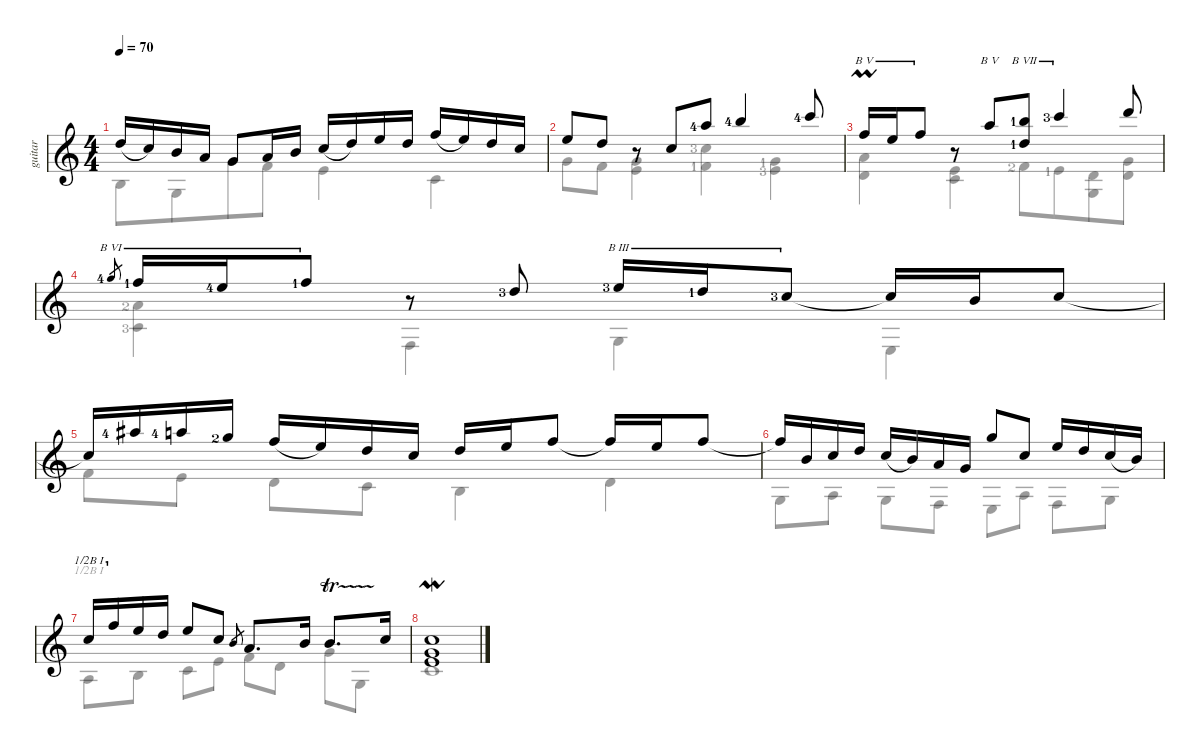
\defaultSystemsLayout 4
\hideDynamics
\bracketExtendMode nobrackets
\otherSystemsTrackNameOrientation horizontal
\extendBarLines
\track ("Nylon Guitar" "guitar") {instrument acousticguitarnylon}
\staff {score}
\tuning (E4 B3 G3 D3 A2 E2)
\voice
\ts (4 4)
\tempo 70
\clef g2
\scale
0.972774
\ks c
3.2.16{dy mf legatoorigin beam Up} 1.2.16{beam Up} 0.2.16{beam Up} 2.3.16{beam Up} 0.3.8{beam Up} 2.3.16{beam Up} 0.2.16{beam Up} 1.2.16{legatoorigin beam Up} 3.2.16{beam Up} 0.1.16{beam Up} 3.2.16{beam Up} 1.1.16{legatoorigin beam Up} 0.1.16{beam Up} 3.2.16{beam Up} 1.2.16{beam Up} |
\scale
0.940172
\scale
0.954281 0.1.8{beam Up} 3.2.8{beam Up} r.8{beam Up} 1.2.8{beam Up beam merge} 5.1{lf 5}.8{beam Up} 7.1{lf 5}.4{beam Up} 8.1{lf 5}.8{beam Up} |
\scale
1.03075
\scale
1.01259 6.2{umordent}.16{barre (5 full) beam Up} 5.2.16{barre (5 full) beam Up} 6.2.8{barre (5 full) beam Up} r.8{beam Up} 5.1.8{barre (5 full) beam Up beam merge} (7.1{lf 2} 7.3{lf 2}).8{barre (7 full) beam Up} 8.1{lf 4}.4{barre (7 full) beam Up} 10.1.8{beam Up} |
\scale
1.02908
\scale
1.03313 8.2{lf 5}.8{gr barre (6 full) beam Up} 6.2{lf 2}.16{barre (6 full) beam Up} 9.3{lf 5}.16{barre (6 full) beam Up} 6.2{lf 2}.8{barre (6 full) beam Up} r.8{beam Up} 3.2{lf 4}.8{beam Up} 5.2{lf 4}.16{barre (3 full) beam Up} 3.2{lf 2}.16{barre (3 full) beam Up} 5.3{lf 4}.8{barre (3 full) beam Up} 5.3{t}.16{beam Up} 0.2.16{beam Up} 5.3.8{beam Up} |
\scale
1.36467
\scale
1.02032 5.3{t}.16{beam Up} 6.1{lf 5 acc #}.16{beam Up} 5.1{lf 5}.16{beam Up} 3.1{lf 3}.16{beam Up} 1.1.16{legatoorigin beam Up} 0.1.16{beam Up} 3.2.16{beam Up} 1.2.16{beam Up} 3.2.16{beam Up} 0.1.16{beam Up} 1.1.8{beam Up} 1.1{t}.16{beam Up} 0.1.16{beam Up} 1.1.8{beam Up} |
\scale
1.26397
\scale
0.979685 1.1{t}.16{beam Up} 0.2.16{beam Up} 1.2.16{beam Up} 3.2.16{beam Up} 1.2.16{legatoorigin beam Up} 0.2.16{beam Up} 2.3.16{beam Up} 0.3.16{beam Up} 3.1.8{beam Up} 1.2.8{beam Up} 0.1.16{beam Up} 3.2.16{beam Up} 1.2.16{legatoorigin beam Up} 0.2.16{beam Up} |
\scale
1.02332
\scale
0.971309 1.2.16{barre (1 half) beam Up} 1.1.16{barre (1 half) beam Up} 0.1.16{beam Up} 3.2.16{beam Up} 0.1.8{beam Up} 1.2.8{beam Up} 0.2.8{gr beam Up} 2.3.8{d beam Up} 0.2.16{beam Up} 0.2{tr (1 16)}.8{d beam Up} 1.2.16{beam Up} |
\scale
0.348043
\scale
1.02869 (1.2{lmordent} 0.3 2.4).1{beam Up}
\voice
\clef g2
\ottava regular
\simile none
\scale
0.972774
\ks c
2.5.8{dy mf beam Down} 3.6.8{beam Down beam merge} 0.3.8{beam Down beam merge} 3.4.8{beam Down} 2.4.4{beam Down} 3.5.4{beam Down} |
\scale
0.954281 0.3.8{beam Down beam merge} 3.4.8{beam Down} (2.4 0.3).4{beam Down} (3.4{lf 2} 5.3{lf 4}).4{beam Down} (7.5{lf 4} 5.4{lf 2}).4{beam Down} |
\scale
1.01259 (7.4 5.5).4{beam Down} (7.5 8.6).4{beam Down} 8.5{lf 3}.8{beam Down beam merge} 7.5{lf 2}.8{beam Down beam merge} (3.6 0.4).8{beam Down} (0.3 10.6).8{beam Down} |
\scale
1.03313 (8.6{lf 4} 7.4{lf 3}).4{beam Down} 1.6.4{beam Down} 3.6.4{beam Down} 0.6.4{beam Down} |
\scale
1.02032 3.4.8{beam Down beam merge} 2.4.8{beam Down beam split} 0.4.8{beam Down beam merge} 3.5.8{beam Down} 2.5.4{beam Down} 0.4.4{beam Down} |
\scale
0.979685 3.6.8{beam Down} 0.5.8{beam Down} 3.6.8{beam Down} 1.6.8{beam Down} 0.6.8{beam Down} 0.5.8{beam Down} 1.6.8{beam Down} 3.6.8{beam Down} |
\scale
0.971309 0.5.8{barre (1 half) beam Down} 2.5.8{beam Down} 3.5.8{beam Down} 2.4.8{beam Down} 3.4.8{beam Down} 0.4.8{beam Down} 0.3.8{beam Down} 3.6.8{beam Down} |
\scale
1.02869 3.5.1{beam Down}
